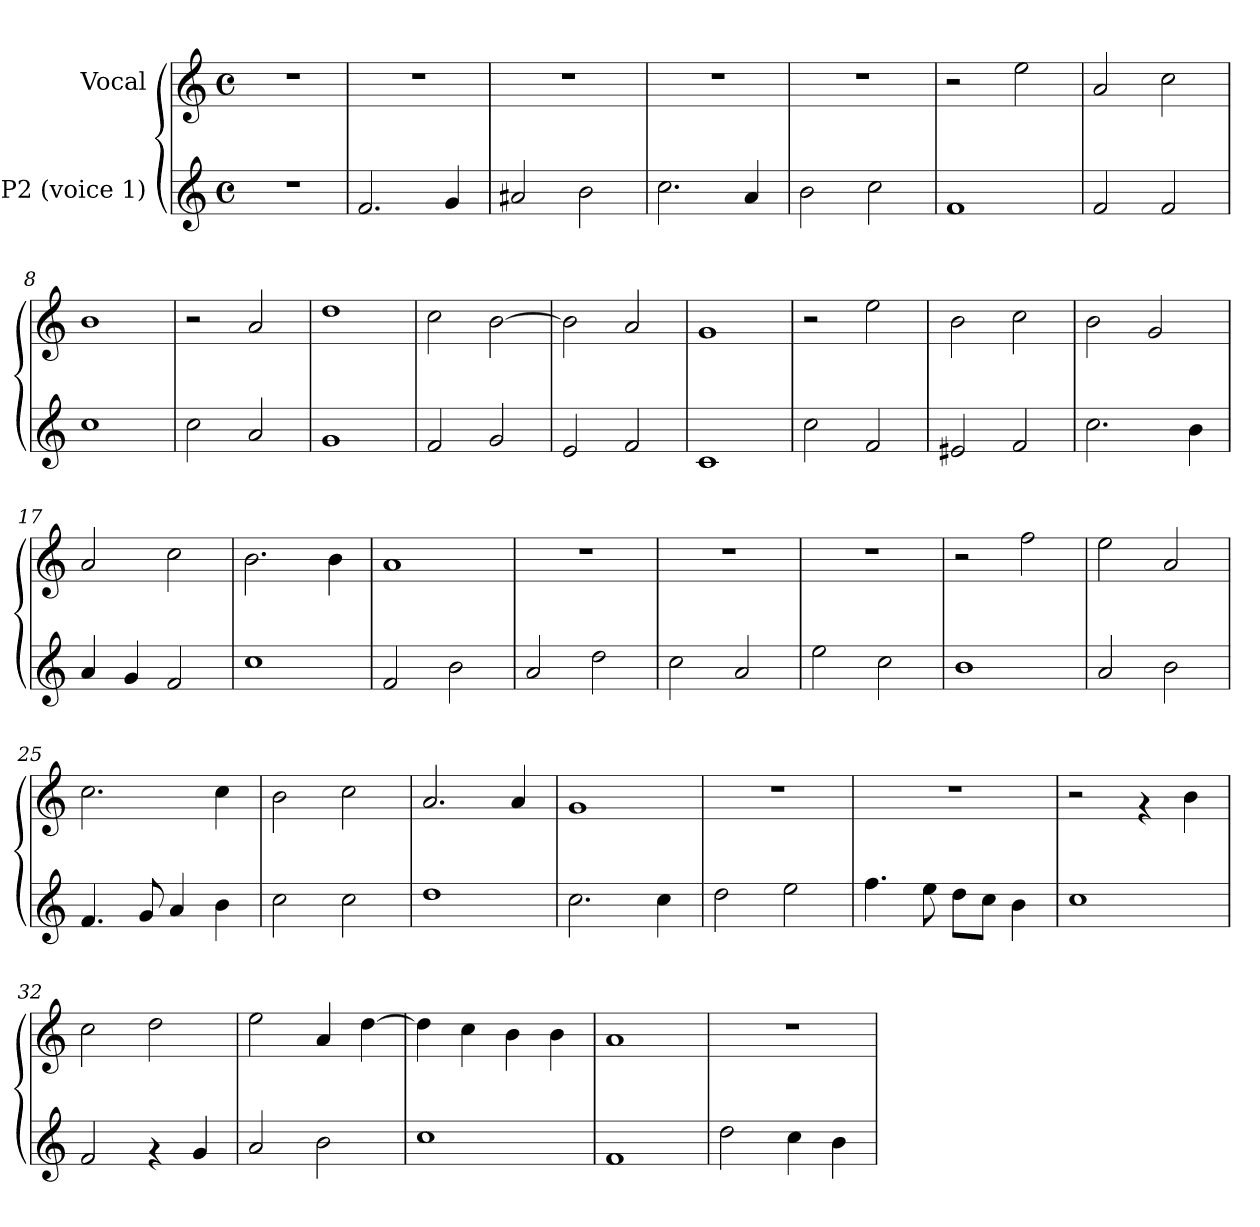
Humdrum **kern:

**kern	**kern
*part2	*part1
*staff2	*staff1
*I"P2 (voice 1)	*I"Vocal
!!LO:PB:g=z
*stria5	*stria5
*clefG2	*clefG2
*M4/4	*M4/4
*met(c)	*met(c)
=1	=1
1r	1r
=2	=2
*	*MM252
2.f/	1r
4g/	.
=3	=3
2a#X/	1r
2b\	.
=4	=4
2.cc\	1r
4a/	.
=5	=5
2b\	1r
2cc\	.
=6	=6
1f	2r
.	2ee\
=7	=7
2f/	2a/
2f/	2cc\
=8	=8
1cc	1b
!!LO:LB:g=z
=9	=9
2cc\	2r
2a/	2a/
=10	=10
1g	1dd
=11	=11
2f/	2cc\
2g/	[>2b\
!!LO:LB:g=z
=12	=12
2e/	2b\]
2f/	2a/
=13	=13
1c	1g
=14	=14
2cc\	2r
2f/	2ee\
=15	=15
2e#X/	2b\
2f/	2cc\
=16	=16
2.cc\	2b\
.	2g/
4b\	.
=17	=17
4a/	2a/
4g/	.
2f/	2cc\
=18	=18
1cc	2.b\
.	4b\
=19	=19
2f/	1a
2b\	.
=20	=20
2a/	1r
2dd\	.
!!LO:LB:g=z
=21	=21
2cc\	1r
2a/	.
=22	=22
2ee\	1r
2cc\	.
=23	=23
1b	2r
.	2ff\
=24	=24
2a/	2ee\
2b\	2a/
=25	=25
4.f/	2.cc\
8g/	.
4a/	.
4b\	4cc\
=26	=26
2cc\	2b\
2cc\	2cc\
=27	=27
1dd	2.a/
.	4a/
=28	=28
2.cc\	1g
4cc\	.
=29	=29
2dd\	1r
2ee\	.
!!LO:LB:g=z
=30	=30
4.ff\	1r
8ee\	.
8dd\L	.
8cc\J	.
4b\	.
=31	=31
1cc	2r
.	4rf
.	4b\
=32	=32
2f/	2cc\
4rf	2dd\
4g/	.
=33	=33
2a/	2ee\
2b\	4a/
.	[>4dd\
=34	=34
1cc	4dd\]
.	4cc\
.	4b\
.	4b\
=35	=35
1f	1a
=36	=36
2dd\	1r
4cc\	.
4b\	.
=	=
*-	*-
